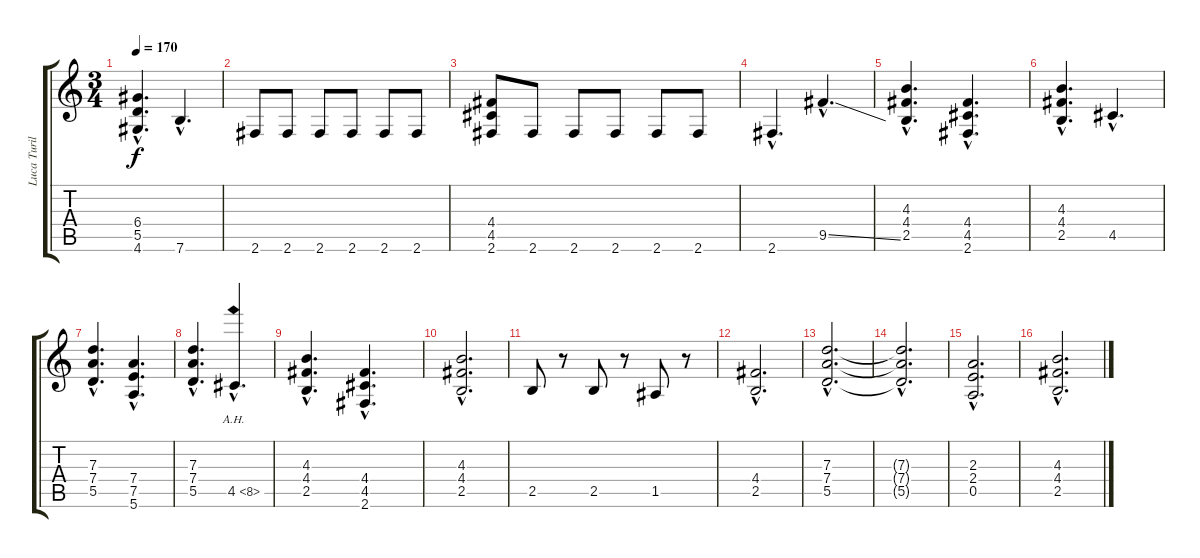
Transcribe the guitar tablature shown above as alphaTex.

\track ("Luca Turilli - Rhythm Guitar" "Luca Turil") {instrument overdrivenguitar}
\staff {score tabs}
\tuning (E4 B3 G3 D3 A2 E2) {hide}
\ts (3 4)
\tempo 170
\clef g2
\ks c
(6.4{hac} 5.5{hac} 4.6{hac}).4{d dy f} 7.6{hac}.4{d} |
2.6.8 2.6.8 2.6.8 2.6.8 2.6.8 2.6.8 |
(4.4 4.5 2.6).8 2.6.8 2.6.8 2.6.8 2.6.8 2.6.8 |
2.6{hac}.4{d} 9.5{ss hac}.4{d} |
(4.3{hac} 4.4{hac} 2.5{hac}).4{d} (4.4{hac} 4.5{hac} 2.6{hac}).4{d} |
(4.3{hac} 4.4{hac} 2.5{hac}).4{d} 4.5{hac}.4{d} |
(7.3{hac} 7.4{hac} 5.5{hac}).4{d} (7.4{hac} 7.5{hac} 5.6{hac}).4{d} |
(7.3{hac} 7.4{hac} 5.5{hac}).4{d} 4.5{ah 4 hac}.4{d} |
(4.3{hac} 4.4{hac} 2.5{hac}).4{d} (4.4{hac} 4.5{hac} 2.6{hac}).4{d} |
(4.3{hac} 4.4{hac} 2.5{hac}).2{d} |
2.5.8 r.8 2.5.8 r.8 1.5.8 r.8 |
(4.4{hac} 2.5{hac}).2{d} |
(7.3{hac} 7.4{hac} 5.5{hac}).2{d} |
(7.3{hac t} 7.4{hac t} 5.5{hac t}).2{d} |
(2.3{hac} 2.4{hac} 0.5{hac}).2{d} |
(4.3{hac} 4.4{hac} 2.5{hac}).2{d}
